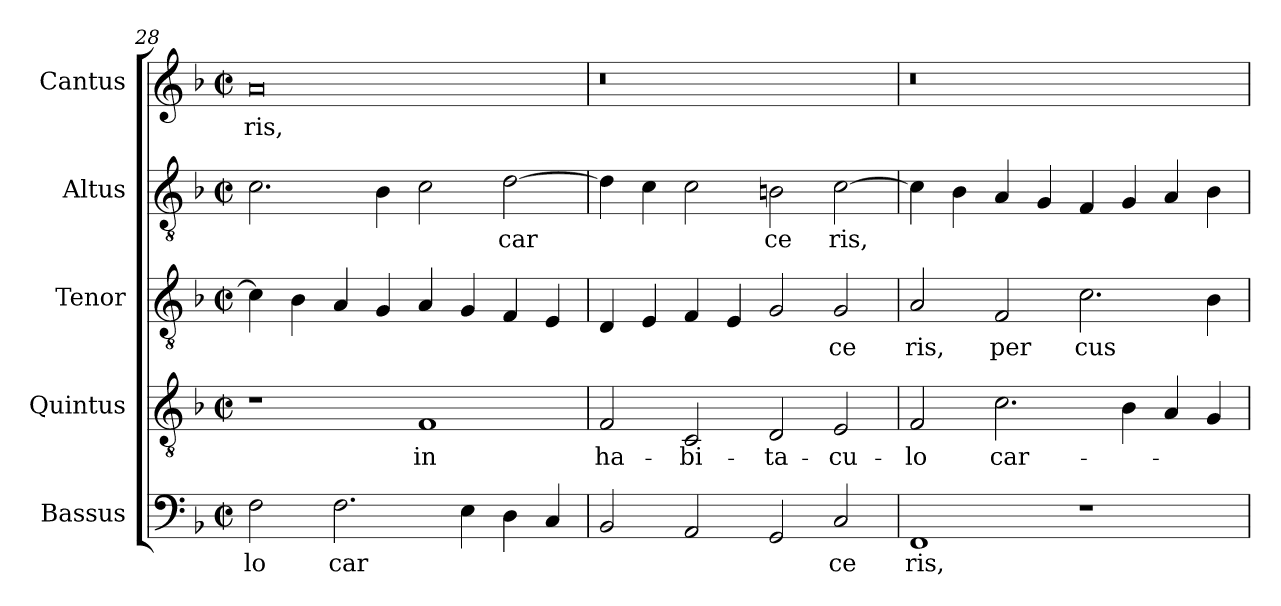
**kern	**text	**kern	**text	**kern	**text	**kern	**text	**kern	**text
*part5	*part5	*part4	*part4	*part3	*part3	*part2	*part2	*part1	*part1
*staff5	*staff5	*staff4	*staff4	*staff3	*staff3	*staff2	*staff2	*staff1	*staff1
*I"Bassus	*	*I"Quintus	*	*I"Tenor	*	*I"Altus	*	*I"Cantus	*
*clefF4	*	*clefGv2	*	*clefGv2	*	*clefGv2	*	*clefG2	*
*k[b-]	*	*k[b-]	*	*k[b-]	*	*k[b-]	*	*k[b-]	*
*F:	*	*F:	*	*F:	*	*F:	*	*F:	*
*M2/2	*	*M2/2	*	*M2/2	*	*M2/2	*	*M2/2	*
*met(c|)	*	*met(c|)	*	*met(c|)	*	*met(c|)	*	*met(c|)	*
=28	=28	=28	=28	=28	=28	=28	=28	=28	=28
!	!LO:LY:b:cj	!	!	!	!	!	!	!	!LO:LY:b:cj
2F\	lo	1r	.	4c\]	.	2.c\	.	0a	ris,
.	.	.	.	4B-\	.	.	.	.	.
!	!LO:LY:b	!	!	!	!	!	!	!	!
2.F\	car	.	.	4A/	.	.	.	.	.
.	.	.	.	4G/	.	4B-\	.	.	.
!	!	!	!LO:LY:b:cj	!	!	!	!	!	!
.	.	1F	in	4A/	.	2c\	.	.	.
4E\	.	.	.	4G/	.	.	.	.	.
!	!	!	!	!	!	!	!LO:LY:b	!	!
4D\	.	.	.	4F/	.	[>2d\	car	.	.
4C/	.	.	.	4E/	.	.	.	.	.
=29	=29	=29	=29	=29	=29	=29	=29	=29	=29
!	!	!	!LO:LY:b:cj	!	!	!	!	!	!
2BB-/	.	2F/	ha-	4D/	.	4d\]	.	0r	.
.	.	.	.	4E/	.	4c\	.	.	.
!	!	!	!LO:LY:b:cj	!	!	!	!	!	!
2AA/	.	2C/	-bi-	4F/	.	2c\	.	.	.
.	.	.	.	4E/	.	.	.	.	.
!	!	!	!LO:LY:b:cj	!	!	!	!LO:LY:b:cj	!	!
2GG/	.	2D/	-ta-	2G/	.	2Bn\	ce	.	.
!	!LO:LY:b:cj	!	!LO:LY:b:cj	!	!LO:LY:b:cj	!	!LO:LY:b	!	!
2C/	ce	2E/	-cu-	2G/	ce	[>2c\	ris,	.	.
=30	=30	=30	=30	=30	=30	=30	=30	=30	=30
!	!LO:LY:b:cj	!	!LO:LY:b:cj	!	!LO:LY:b:cj	!	!	!	!
1FF	ris,	2F/	-lo	2A/	ris,	4c\]	.	0r	.
.	.	.	.	.	.	4B-\	.	.	.
!	!	!	!LO:LY:b	!	!LO:LY:b:cj	!	!	!	!
.	.	2.c\	car-	2F/	per	4A/	.	.	.
.	.	.	.	.	.	4G/	.	.	.
!	!	!	!	!	!LO:LY:b	!	!	!	!
1r	.	.	.	2.c\	cus	4F/	.	.	.
.	.	4B-\	.	.	.	4G/	.	.	.
.	.	4A/	.	.	.	4A/	.	.	.
.	.	4G/	.	4B-\	.	4B-\	.	.	.
=	=	=	=	=	=	=	=	=	=
*-	*-	*-	*-	*-	*-	*-	*-	*-	*-
